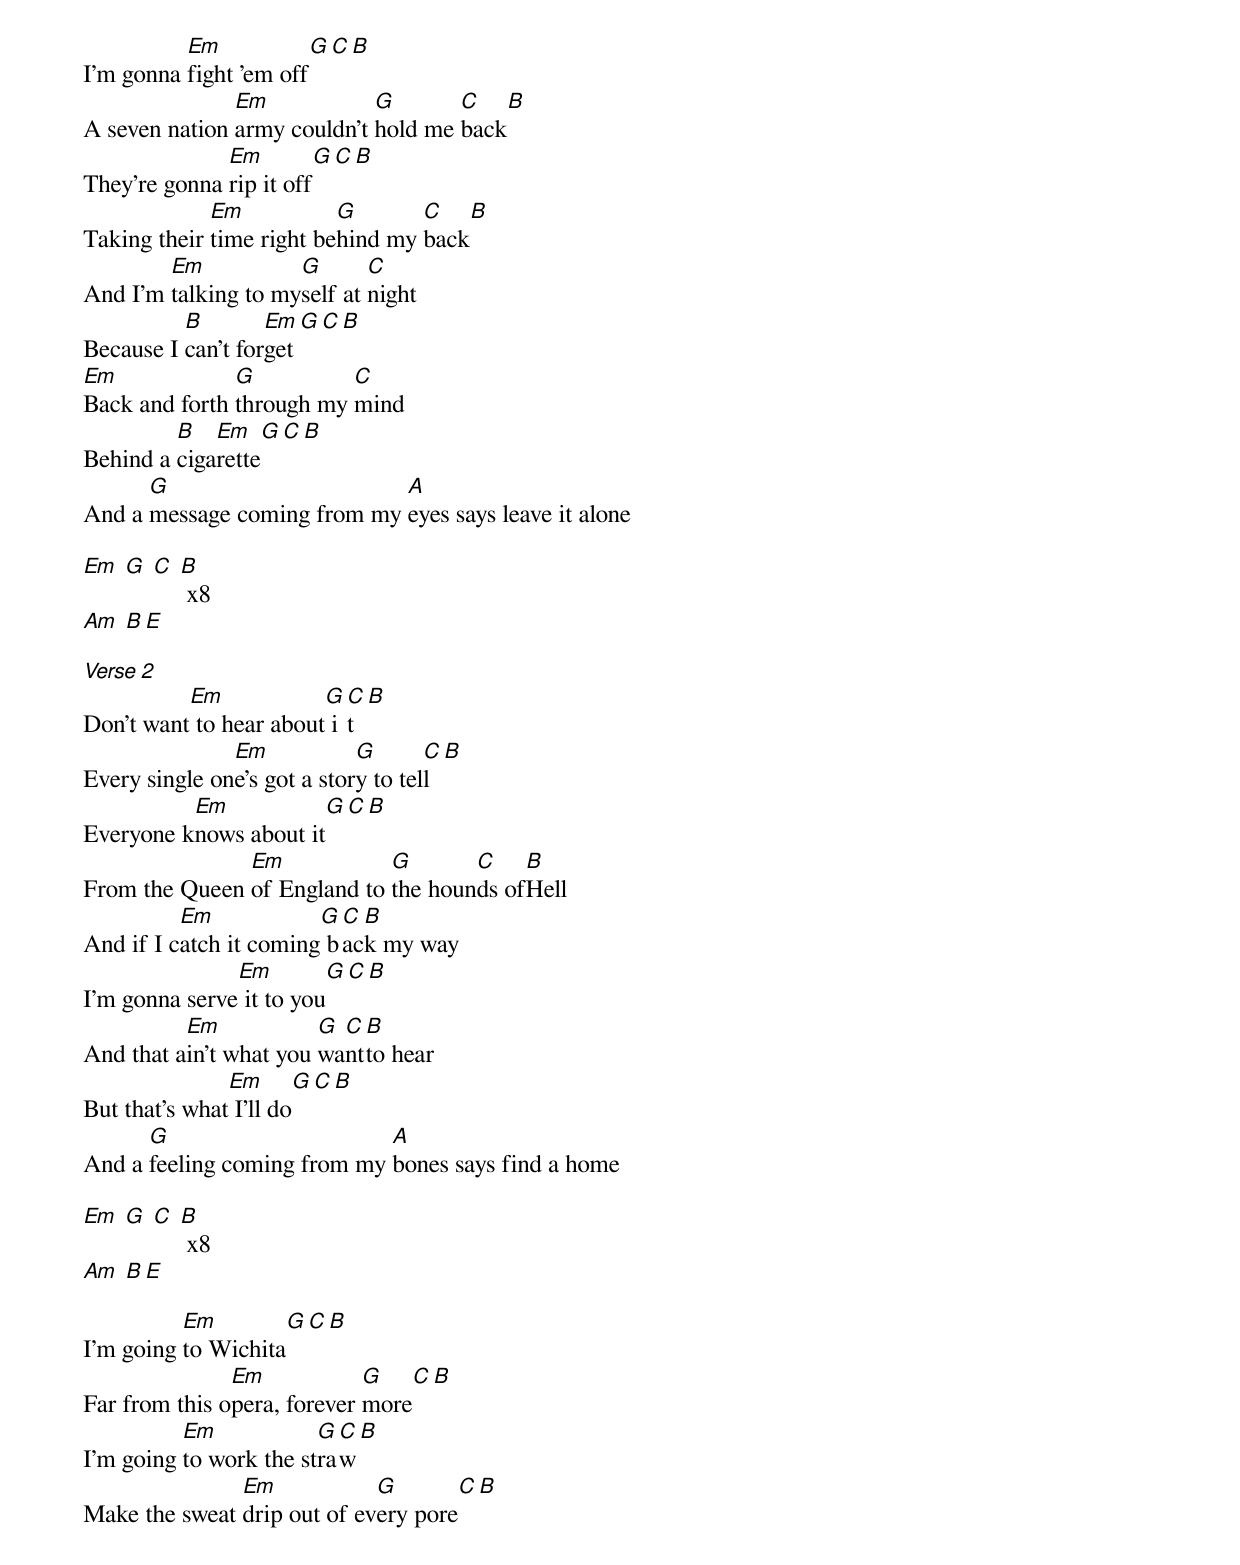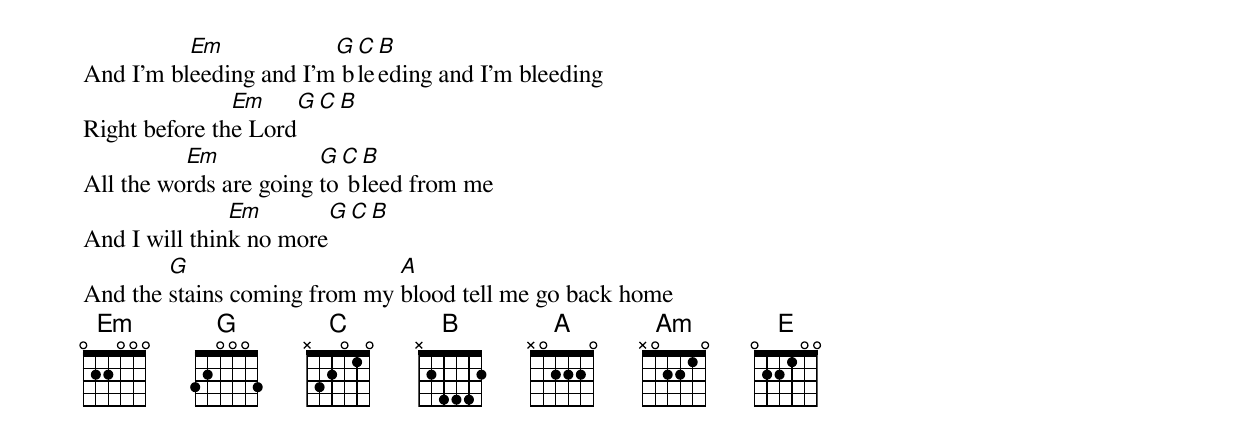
I'm gonna [Em]fight 'em off[G][C][B]
A seven nation [Em]army couldn't [G]hold me [C]back[B]
They're gonna [Em]rip it off[G][C][B]
Taking their [Em]time right be[G]hind my [C]back[B]
And I'm [Em]talking to my[G]self at [C]night
Because I [B]can't for[Em]get[G][C][B]
[Em]Back and forth [G]through my [C]mind
Behind a [B]ciga[Em]rette[G][C][B]
And a [G]message coming from my [A]eyes says leave it alone

[Em] [G] [C] [B] x8
[Am] [B][E]

[Verse 2]
Don't want[Em] to hear about[G] i[C]t[B]
Every single on[Em]e's got a stor[G]y to tel[C]l[B]
Everyone k[Em]nows about it[G][C][B]
From the Queen [Em]of England to [G]the houn[C]ds of[B]Hell
And if I c[Em]atch it coming[G] b[C]ac[B]k my way
I'm gonna serve[Em] it to you[G][C][B]
And that a[Em]in't what you [G]wa[C]nt[B]to hear
But that's what[Em] I'll do[G][C][B]
And a [G]feeling coming from my [A]bones says find a home

[Em] [G] [C] [B] x8
[Am] [B][E]

I'm going [Em]to Wichita[G][C][B]
Far from this o[Em]pera, forever [G]more[C][B]
I'm going [Em]to work the st[G]ra[C]w[B]
Make the sweat [Em]drip out of ev[G]ery pore[C][B]
And I'm bl[Em]eeding and I'm[G] b[C]le[B]eding and I'm bleeding
Right before th[Em]e Lord[G][C][B]
All the wo[Em]rds are going [G]to[C] b[B]leed from me
And I will thin[Em]k no more[G][C][B]
And the [G]stains coming from my [A]blood tell me go back home
